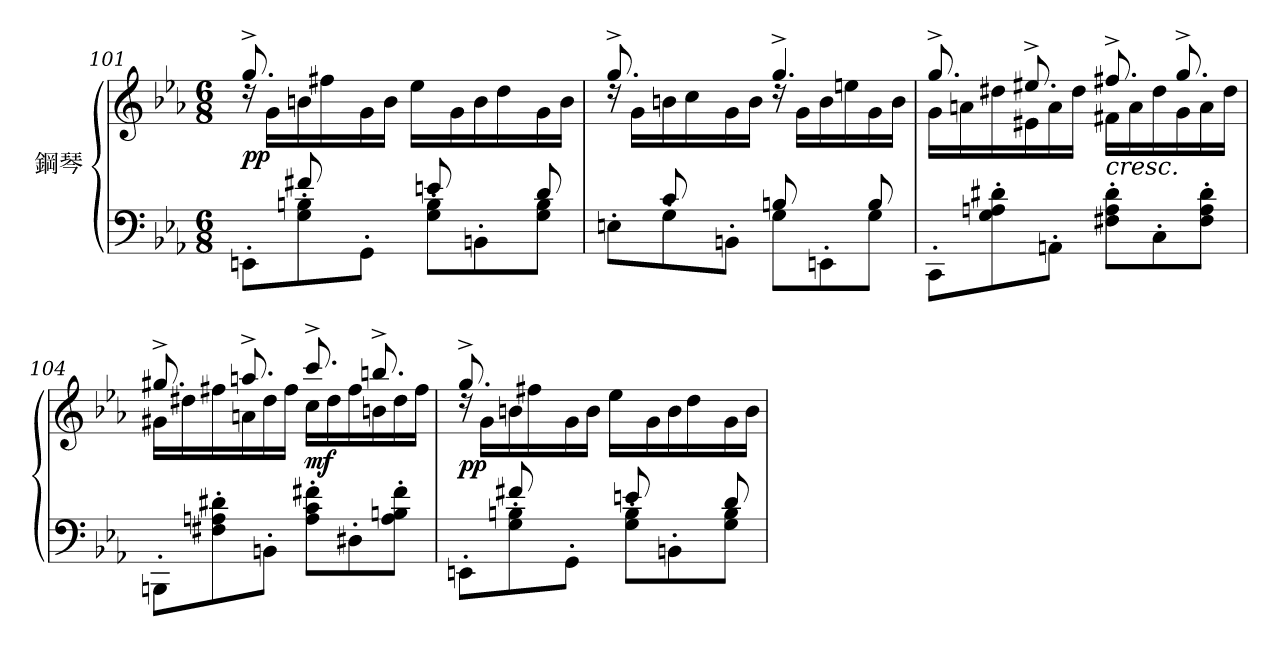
**kern	**kern	**dynam
*part1	*part1	*part1
*staff2	*staff1	*staff1/2
*I"鋼琴	*	*
*clefF4	*clefG2	*
*k[b-e-a-]	*k[b-e-a-]	*
*M6/8	*M6/8	*
=101	=101	=101
*^	*	*
!	!	!LO:TX:b:i:t=laguendo	!
!	!	!LO:N:head=open	!LO:DY:b
*	*	*^	*
8EEn'\L	8ryy	8.gg^/	16rdd	pp
.	.	.	16g\LL	.
8G\' 8Bn\'	8f#X'/	.	16bn\	.
.	.	8.ff#X~^/yy	16ff#\	.
8GG'\J	8ryy	.	16g\	.
.	.	.	16b\JJ	.
8G\' 8B\'L	8en'/	8.een~^/yy	16ee\LL	.
.	.	.	16g\	.
8BBn'\	8ryy	.	16b\	.
.	.	8.dd~^/yy	16dd\	.
8G\' 8B\'J	8d'/	.	16g\	.
.	.	.	16b\JJ	.
!!LO:PB:g=z	!!
=102	=102	=102	=102	=102
8En'\L	8ryy	8.gg^/	16rdd	.
.	.	.	16g\LL	.
8G'\	8c'/	.	16bn\	.
.	.	8.cc~^/yy	16cc\	.
8BBn'\J	8ryy	.	16g\	.
.	.	.	16b\JJ	.
8G'\L	8Bn'/	4.gg^/	16rdd	.
.	.	.	16g\LL	.
8EEn'\	8ryy	.	16b\	.
.	.	.	16een\	.
8G'\J	8B'/	.	16g\	.
.	.	.	16b\JJ	.
*v	*v	*	*	*
=103	=103	=103	=103
8CC'\L	8.gg^/	16g\LL	.
.	.	16an\	.
8G\' 8An\' 8d#X\'	.	16dd#X\	.
.	8.ee#X^/	16e#X\	.
8AAn'\J	.	16a\	.
.	.	16dd#\JJ	.
!	!	!	!LO:HP:b
8F#X\' 8A\' 8d#\'L	8.ff#X^/	16f#X\LL	<
.	.	16a\	.
8C'\	.	16dd#\	.
.	8.gg^/	16g\	.
8F#\' 8A\' 8d#\'J	.	16a\	.
.	.	16dd#\JJ	.
=104	=104	=104	=104
8BBBn'\L	8.gg#X^/	16g#X\LL	.
.	.	16dd#X\	.
8F#X\' 8An\' 8d#X\'	.	16ff#X\	.
.	8.aan^/	16an\	.
8BBn'\J	.	16dd#\	.
.	.	16ff#\JJ	.
!	!	!	!LO:DY:b
8A\' 8c\' 8f#X\'L	8.ccc^/	16cc\LL	mf
.	.	16dd#\	.
8D#X'\	.	16ff#\	.
.	8.bbn^/	16bn\	.
8A\' 8Bn\' 8f#\'J	.	16dd#\	.
.	.	16ff#\JJ	.
*	*v	*v	*
.	.	[
!!LO:LB:g=z
=105	=105	=105
*^	*	*
!	!	!LO:N:head=open	!LO:DY:b
*	*	*^	*
8EEn'\L	8ryy	8.gg^/	16rdd	pp
.	.	.	16g\LL	.
8G\' 8Bn\'	8f#X'/	.	16bn\	.
.	.	8.ff#X~^/yy	16ff#\	.
8GG'\J	8ryy	.	16g\	.
.	.	.	16b\JJ	.
8G\' 8B\'L	8en'/	8.een~^/yy	16ee\LL	.
.	.	.	16g\	.
8BBn'\	8ryy	.	16b\	.
.	.	8.dd~^/yy	16dd\	.
8G\' 8B\'J	8d'/	.	16g\	.
.	.	.	16b\JJ	.
*v	*v	*	*	*
*	*v	*v	*
=	=	=
*-	*-	*-
